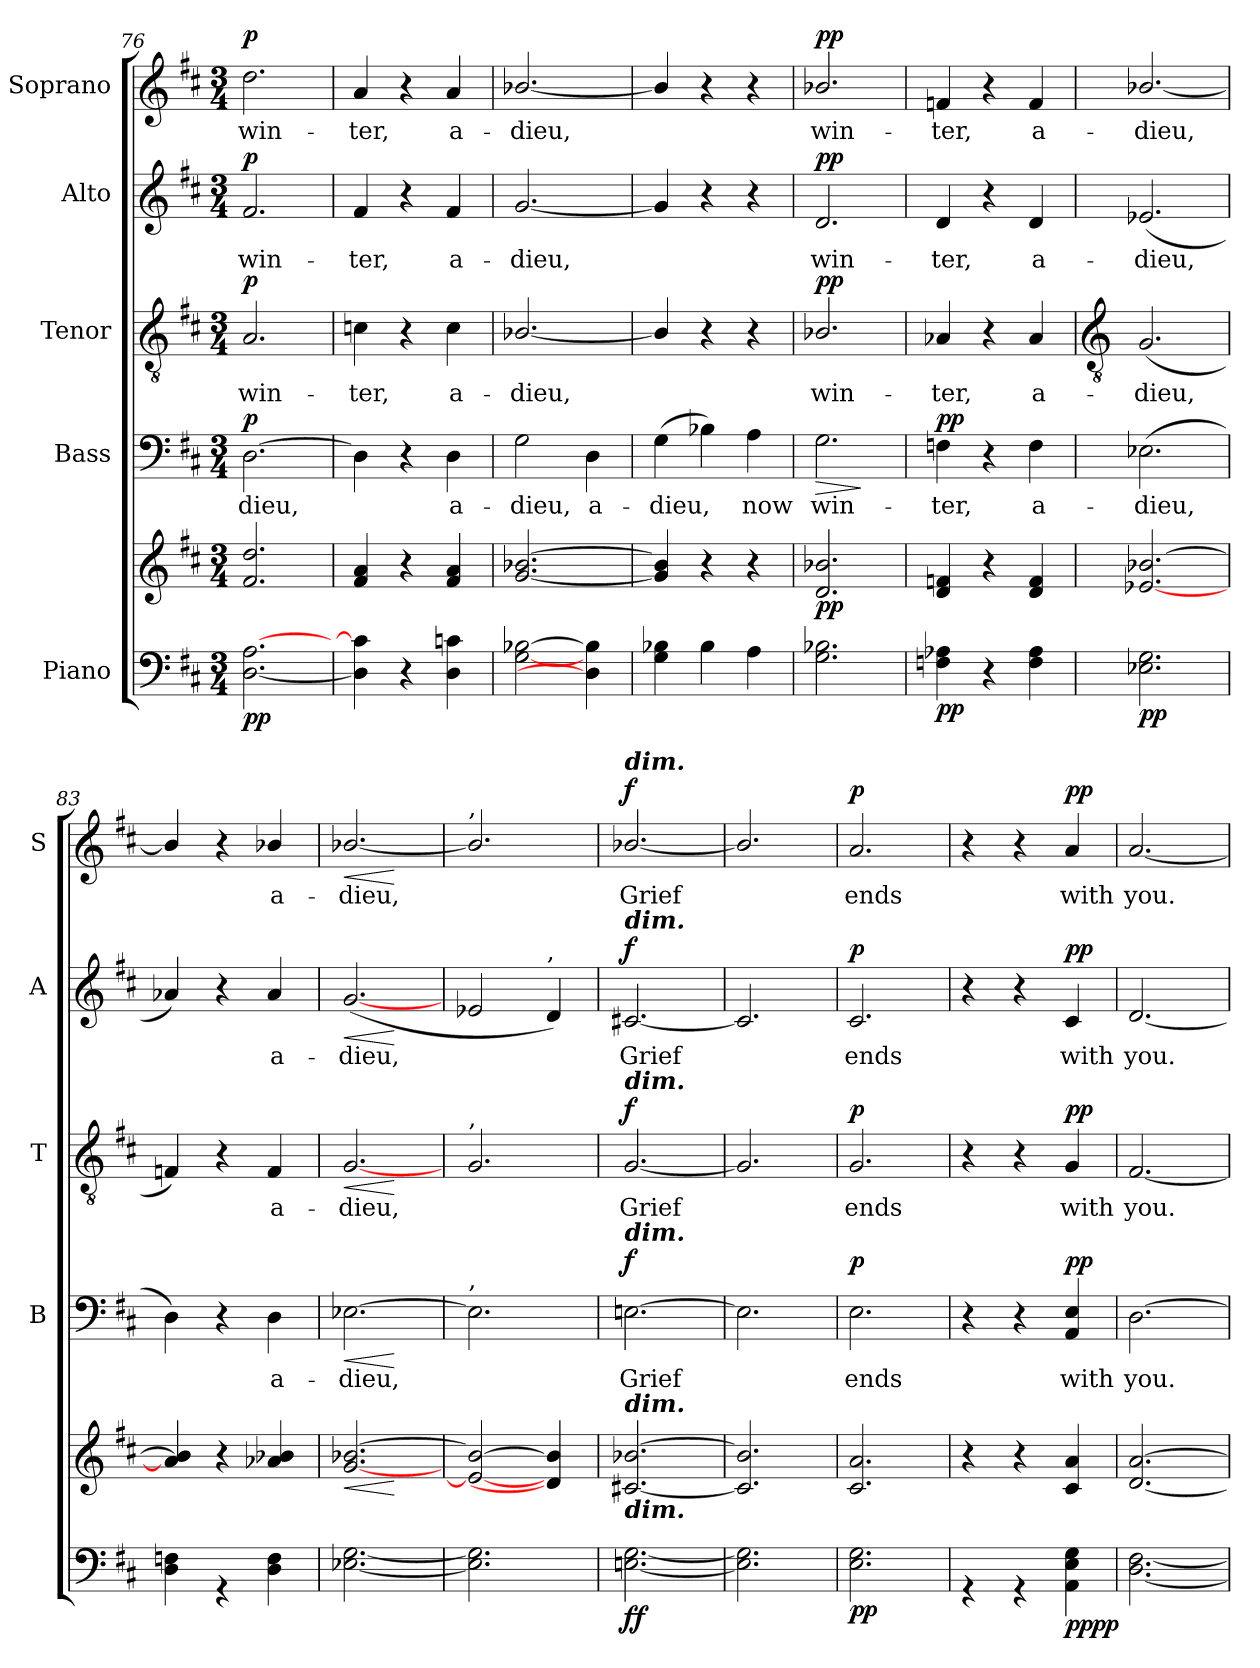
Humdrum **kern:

**kern	**kern	**dynam	**kern	**text	**dynam	**kern	**text	**dynam	**kern	**text	**dynam	**kern	**text	**dynam
*part5	*part5	*part5	*part4	*part4	*part4	*part3	*part3	*part3	*part2	*part2	*part2	*part1	*part1	*part1
*staff6	*staff5	*staff5/6	*staff4	*staff4	*staff4	*staff3	*staff3	*staff3	*staff2	*staff2	*staff2	*staff1	*staff1	*staff1
*I"Piano	*	*	*I"Bass	*	*	*I"Tenor	*	*	*I"Alto	*	*	*I"Soprano	*	*
*	*	*	*I'B	*	*	*I'T	*	*	*I'A	*	*	*I'S	*	*
*clefF4	*clefG2	*	*clefF4	*	*	*clefGv2	*	*	*clefG2	*	*	*clefG2	*	*
*k[f#c#]	*k[f#c#]	*	*k[f#c#]	*	*	*k[f#c#]	*	*	*k[f#c#]	*	*	*k[f#c#]	*	*
*D:	*D:	*	*D:	*	*	*D:	*	*	*D:	*	*	*D:	*	*
*M3/4	*M3/4	*	*M3/4	*	*	*M3/4	*	*	*M3/4	*	*	*M3/4	*	*
=76	=76	=76	=76	=76	=76	=76	=76	=76	=76	=76	=76	=76	=76	=76
!	!	!LO:DY:b=2	!	!LO:LY:b	!	!	!LO:LY:b	!	!	!LO:LY:b	!	!	!LO:LY:b	!
!	!	!LO:DY:n=1:b	!	!	!LO:DY:b	!	!	!LO:DY:b	!	!	!LO:DY:b	!	!	!LO:DY:b
[2.D [2.A	2.f# 2.dd	p p	[2.D	dieu,	p	2.A	win-	p	2.f#	win-	p	2.dd	win-	p
=77	=77	=77	=77	=77	=77	=77	=77	=77	=77	=77	=77	=77	=77	=77
!	!	!	!	!	!	!	!LO:LY:b	!	!	!LO:LY:b	!	!	!LO:LY:b	!
4D] 4c]	4f# 4a	.	4D]	.	.	4cn	-ter,	.	4f#	-ter,	.	4a	-ter,	.
4r	4r	.	4r	.	.	4r	.	.	4r	.	.	4r	.	.
!	!	!	!	!LO:LY:b	!	!	!LO:LY:b	!	!	!LO:LY:b	!	!	!LO:LY:b	!
4D 4c	4f# 4a	.	4D	a-	.	4c	a-	.	4f#	a-	.	4a	a-	.
=78	=78	=78	=78	=78	=78	=78	=78	=78	=78	=78	=78	=78	=78	=78
!	!	!	!	!LO:LY:b	!	!	!LO:LY:b	!	!	!LO:LY:b	!	!	!LO:LY:b	!
[2G [2B-X	[2.g/ [2.b-X/	.	2G	-dieu,	.	[2.B-X/	-dieu,	.	[2.g	-dieu,	.	[2.b-X/	-dieu,	.
!	!	!	!	!LO:LY:b	!	!	!	!	!	!	!	!	!	!
4D] 4B-]	.	.	4D	a-	.	.	.	.	.	.	.	.	.	.
=79	=79	=79	=79	=79	=79	=79	=79	=79	=79	=79	=79	=79	=79	=79
!	!	!	!	!LO:LY:b	!	!	!	!	!	!	!	!	!	!
4G 4B-X	4g/] 4b-/]	.	(>4G	-dieu,	.	4B-/]	.	.	4g]	.	.	4b-/]	.	.
4B-	4r	.	4B-X)	.	.	4r	.	.	4r	.	.	4r	.	.
!	!	!	!	!LO:LY:b	!	!	!	!	!	!	!	!	!	!
4A	4r	.	4A	now	.	4r	.	.	4r	.	.	4r	.	.
=80	=80	=80	=80	=80	=80	=80	=80	=80	=80	=80	=80	=80	=80	=80
!	!	!LO:DY:b	!	!LO:LY:b	!LO:HP:b	!	!LO:LY:b	!LO:DY:b	!	!LO:LY:b	!LO:DY:b	!	!LO:LY:b	!LO:DY:b
2.G 2.B-X	2.d/ 2.b-X/	pp	2.G	win-	>	2.B-X/	win-	pp	2.d	win-	pp	2.b-X/	win-	pp
.	.	.	.	.	]	.	.	.	.	.	.	.	.	.
=81	=81	=81	=81	=81	=81	=81	=81	=81	=81	=81	=81	=81	=81	=81
!	!	!LO:DY:b=2	!	!LO:LY:b	!LO:DY:b	!	!LO:LY:b	!	!	!LO:LY:b	!	!	!LO:LY:b	!
4Fn 4A-X	4d 4fn	pp	4Fn	ter,	pp	4A-X	-ter,	.	4d	-ter,	.	4fn	-ter,	.
4r	4r	.	4r	.	.	4r	.	.	4r	.	.	4r	.	.
!	!	!	!	!LO:LY:b	!	!	!LO:LY:b	!	!	!LO:LY:b	!	!	!LO:LY:b	!
4F 4A-	4d 4f	.	4F	a-	.	4A-	a-	.	4d	a-	.	4f	a-	.
!!LO:LB:g=z
=82	=82	=82	=82	=82	=82	=82	=82	=82	=82	=82	=82	=82	=82	=82
*	*	*	*	*	*	*clefGv2	*	*	*	*	*	*	*	*
*^	*	*	*	*	*	*	*	*	*	*	*	*	*	*
!	!	!	!LO:DY:b=2	!	!LO:LY:b	!	!	!LO:LY:b	!	!	!LO:LY:b	!	!	!LO:LY:b	!
2.ryy	2.E-X\ 2.G\	[2.e-X/ [2.b-X/	pp	(>2.E-X	-dieu,	.	(<2.G	-dieu,	.	(<2.e-X	-dieu,	.	[2.b-X/	-dieu,	.
=83	=83	=83	=83	=83	=83	=83	=83	=83	=83	=83	=83	=83	=83	=83	=83
2.ryy	4D\ 4Fn\	4a-/] 4b-/]	.	4D)	.	.	4Fn)	.	.	4a-X)	.	.	4b-/]	.	.
.	4r	4r	.	4r	.	.	4r	.	.	4r	.	.	4r	.	.
!	!	!	!	!	!LO:LY:b	!	!	!LO:LY:b	!	!	!LO:LY:b	!	!	!LO:LY:b	!
.	4D\ 4F\	4a-/ 4b-/	.	4D	a-	.	4F	a-	.	4a-	a-	.	4b-/	a-	.
=84	=84	=84	=84	=84	=84	=84	=84	=84	=84	=84	=84	=84	=84	=84	=84
!	!	!	!LO:HP:b	!	!LO:LY:b	!LO:HP:b	!	!LO:LY:b	!LO:HP:b	!	!LO:LY:b	!LO:HP:b	!	!LO:LY:b	!LO:HP:b
2.ryy	[2.E-X\ [2.G\	[2.g/ [2.b-X/	<	[2.E-X	-dieu,	<	[2.G	-dieu,	<	(<[2.g	-dieu,	<	[2.b-X/	-dieu,	<
*v	*v	*	*	*	*	*	*	*	*	*	*	*	*	*	*
.	.	[	.	.	[	.	.	[	.	.	[	.	.	[
=85	=85	=85	=85	=85	=85	=85	=85	=85	=85	=85	=85	=85	=85	=85
*^	*	*	*	*	*	*	*	*	*	*	*	*	*	*
!	!	!	!	!	!	!	!	!	!	!	!	!	!LO:TX:a:t=,	!	!
!	!	!	!	!	!	!	!LO:TX:a:t=,	!	!	!	!	!	!	!	!
!	!	!	!	!LO:TX:a:t=,	!	!	!	!	!	!	!	!	!	!	!
2.ryy	2.E-\] 2.G\]	2e-/_ 2b-/_	.	2.E-]	.	.	2.G	.	.	2e-X	.	.	2.b-/]	.	.
!	!	!	!	!	!	!	!	!	!	!LO:TX:a:t=,	!	!	!	!	!
.	.	4d] 4b-]	.	.	.	.	.	.	.	4d)	.	.	.	.	.
=86	=86	=86	=86	=86	=86	=86	=86	=86	=86	=86	=86	=86	=86	=86	=86
!	!	!	!	!	!	!	!	!	!	!	!	!	!LO:TX:a:Bi:t=dim.	!	!
!	!	!	!	!	!	!	!	!	!	!LO:TX:a:Bi:t=dim.	!	!	!	!	!
!	!	!	!	!	!	!	!LO:TX:a:Bi:t=dim.	!	!	!	!	!	!	!	!
!	!	!	!	!LO:TX:a:Bi:t=dim.	!	!	!	!	!	!	!	!	!	!	!
!	!	!LO:TX:a:Bi:t=dim.	!	!	!	!	!	!	!	!	!	!	!	!	!
!LO:TX:a:Bi:t=dim.	!	!	!	!	!	!	!	!	!	!	!	!	!	!	!
!LO:N:vis=1	!	!	!LO:DY:b=2	!	!LO:LY:b	!	!	!LO:LY:b	!	!	!LO:LY:b	!	!	!LO:LY:b	!
!	!	!	!LO:DY:n=1:b	!	!	!LO:DY:b	!	!	!LO:DY:b	!	!	!LO:DY:b	!	!	!LO:DY:b
2.ryy	[2.En\ [2.G\	[2.c#X [2.b-X	f f	[2.En	Grief	f	[2.G	Grief	f	[2.c#X	Grief	f	[2.b-X/	Grief	f
=87	=87	=87	=87	=87	=87	=87	=87	=87	=87	=87	=87	=87	=87	=87	=87
!LO:N:vis=1	!	!	!	!	!	!	!	!	!	!	!	!	!	!	!
2.ryy	2.E\] 2.G\]	2.c#] 2.b-]	.	2.E]	.	.	2.G]	.	.	2.c#]	.	.	2.b-/]	.	.
=88	=88	=88	=88	=88	=88	=88	=88	=88	=88	=88	=88	=88	=88	=88	=88
!LO:N:vis=1	!	!	!LO:DY:b=2	!	!LO:LY:b	!	!	!LO:LY:b	!	!	!LO:LY:b	!	!	!LO:LY:b	!
!	!	!	!LO:DY:n=1:b	!	!	!LO:DY:b	!	!	!LO:DY:b	!	!	!LO:DY:b	!	!	!LO:DY:b
2.ryy	2.E\ 2.G\	2.c# 2.a	p p	2.E	ends	p	2.G	ends	p	2.c#	ends	p	2.a	ends	p
=89	=89	=89	=89	=89	=89	=89	=89	=89	=89	=89	=89	=89	=89	=89	=89
!LO:N:vis=1	!	!	!	!	!	!	!	!	!	!	!	!	!	!	!
2.ryy	4r	4r	.	4r	.	.	4r	.	.	4r	.	.	4r	.	.
.	4r	4r	.	4r	.	.	4r	.	.	4r	.	.	4r	.	.
!	!	!	!LO:DY:b=2	!	!LO:LY:b	!	!	!LO:LY:b	!	!	!LO:LY:b	!	!	!LO:LY:b	!
!	!	!	!LO:DY:n=1:b	!	!	!LO:DY:b	!	!	!LO:DY:b	!	!	!LO:DY:b	!	!	!LO:DY:b
.	4AA\ 4E\ 4G\	4c# 4a	pp pp	4AA 4E	with	pp	4G	with	pp	4c#	with	pp	4a	with	pp
=90	=90	=90	=90	=90	=90	=90	=90	=90	=90	=90	=90	=90	=90	=90	=90
!LO:N:vis=1	!	!	!	!	!LO:LY:b	!	!	!LO:LY:b	!	!	!LO:LY:b	!	!	!LO:LY:b	!
2.ryy	[2.D\ [2.F#\	[2.d [2.a	.	[2.D	you.	.	[2.F#	you.	.	[2.d	you.	.	[2.a	you.	.
*v	*v	*	*	*	*	*	*	*	*	*	*	*	*	*	*
=	=	=	=	=	=	=	=	=	=	=	=	=	=	=
*-	*-	*-	*-	*-	*-	*-	*-	*-	*-	*-	*-	*-	*-	*-
